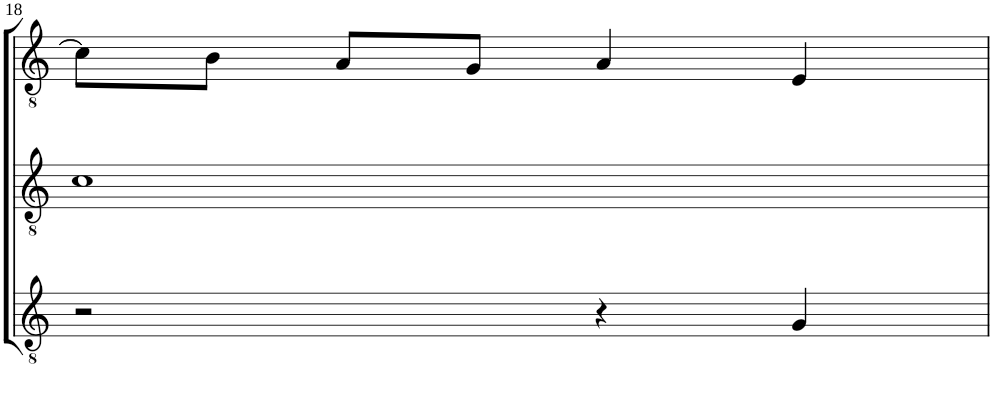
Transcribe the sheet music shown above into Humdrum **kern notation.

**kern	**kern	**kern
*part3	*part2	*part1
*staff3	*staff2	*staff1
!!LO:PB:g=z
*clefGv2	*clefGv2	*clefGv2
*k[]	*k[]	*k[]
*M2/2	*M2/2	*M2/2
*met(c|)	*met(c|)	*met(c|)
=18	=18	=18
2r	1c	8c\L]
.	.	8B\J
.	.	8A/L
.	.	8G/J
4r	.	4A/
4G/	.	4E/
=	=	=
*-	*-	*-
